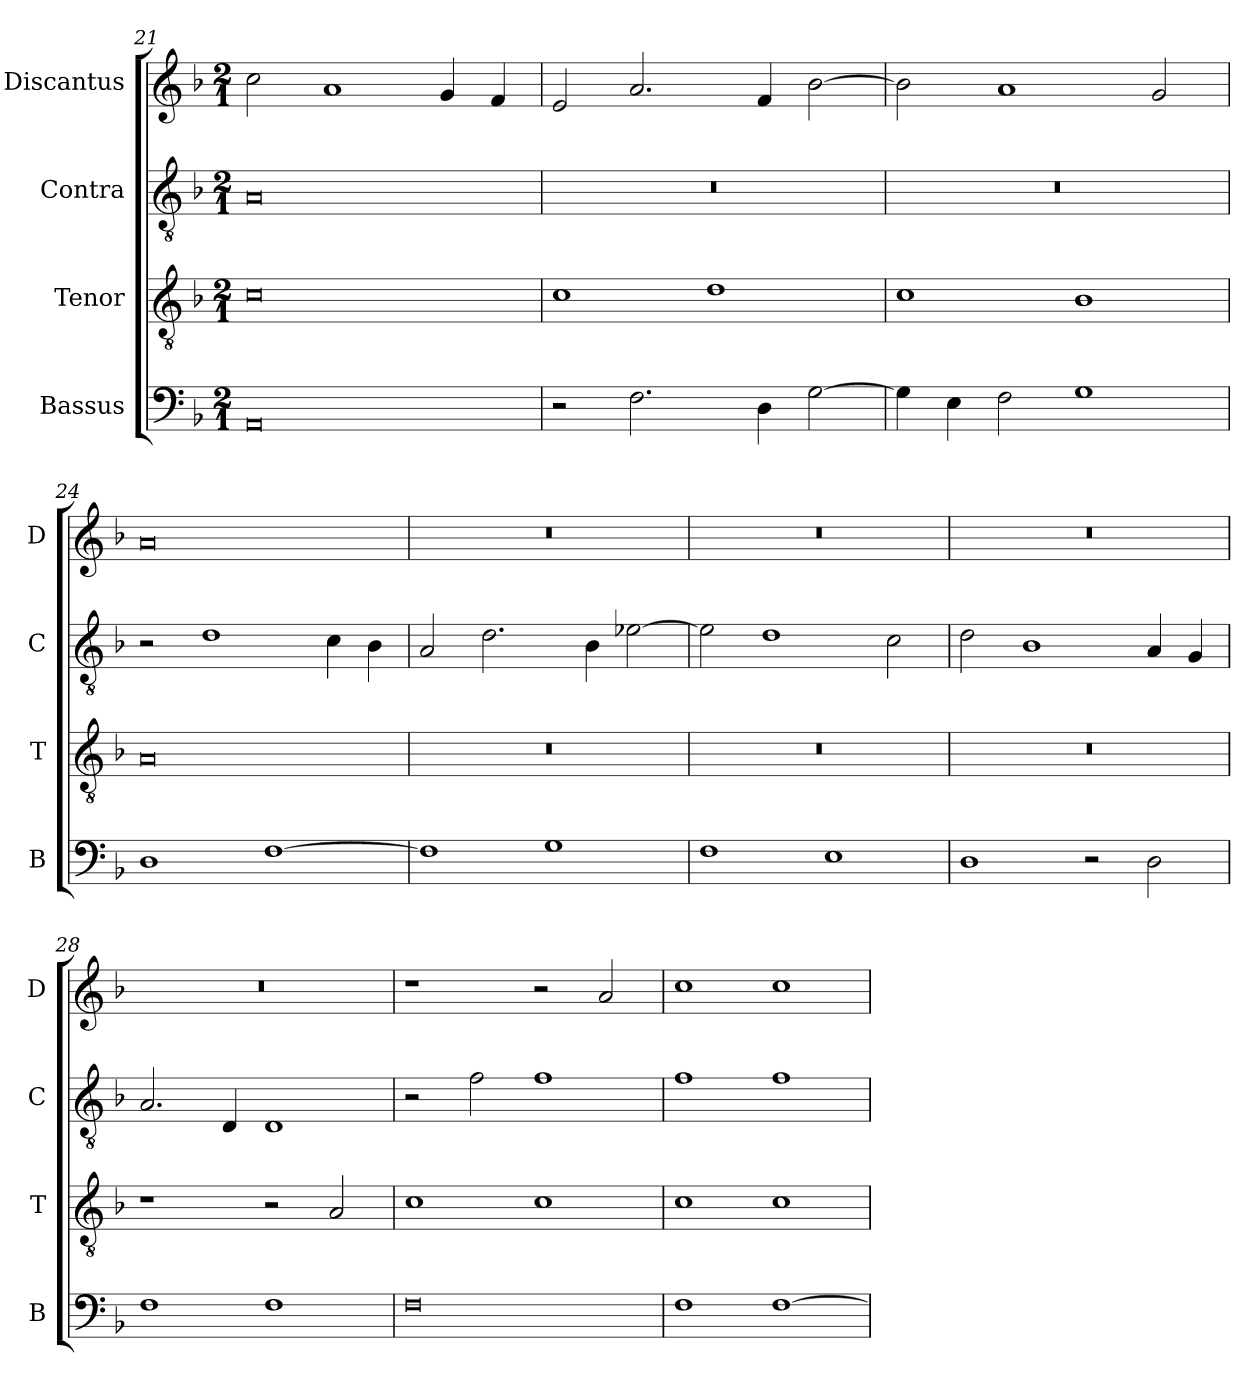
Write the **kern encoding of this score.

**kern	**kern	**kern	**kern
*part4	*part3	*part2	*part1
*staff4	*staff3	*staff2	*staff1
*I"Bassus	*I"Tenor	*I"Contra	*I"Discantus
*I'B	*I'T	*I'C	*I'D
*clefF4	*clefGv2	*clefGv2	*clefG2
*k[b-]	*k[b-]	*k[b-]	*k[b-]
*M2/1	*M2/1	*M2/1	*M2/1
=21	=21	=21	=21
0AA	0c	0A	2cc\
.	.	.	1a
.	.	.	4g/
.	.	.	4f/
=22	=22	=22	=22
2r	1c	0r	2e/
2.F\	.	.	2.a/
.	1d	.	.
4D\	.	.	4f/
[2G\	.	.	[2b-\
=23	=23	=23	=23
4G\]	1c	0r	2b-\]
4E\	.	.	.
2F\	.	.	1a
1G	1B-	.	.
.	.	.	2g/
=24	=24	=24	=24
1D	0A	2r	0a
.	.	1d	.
[1F	.	.	.
.	.	4c\	.
.	.	4B-\	.
=25	=25	=25	=25
1F]	0r	2A/	0r
.	.	2.d\	.
1G	.	.	.
.	.	4B-\	.
.	.	[2e-X\	.
=26	=26	=26	=26
1F	0r	2e-\]	0r
.	.	1d	.
1E	.	.	.
.	.	2c\	.
=27	=27	=27	=27
1D	0r	2d\	0r
.	.	1B-	.
2r	.	.	.
2D\	.	4A/	.
.	.	4G/	.
=28	=28	=28	=28
1F	1r	2.A/	0r
.	.	4D/	.
1F	2r	1D	.
.	2A/	.	.
=29	=29	=29	=29
0F	1c	2r	1r
.	.	2f\	.
.	1c	1f	2r
.	.	.	2a/
=30	=30	=30	=30
1F	1c	1f	1cc
[1F	1c	1f	1cc
=	=	=	=
*-	*-	*-	*-
